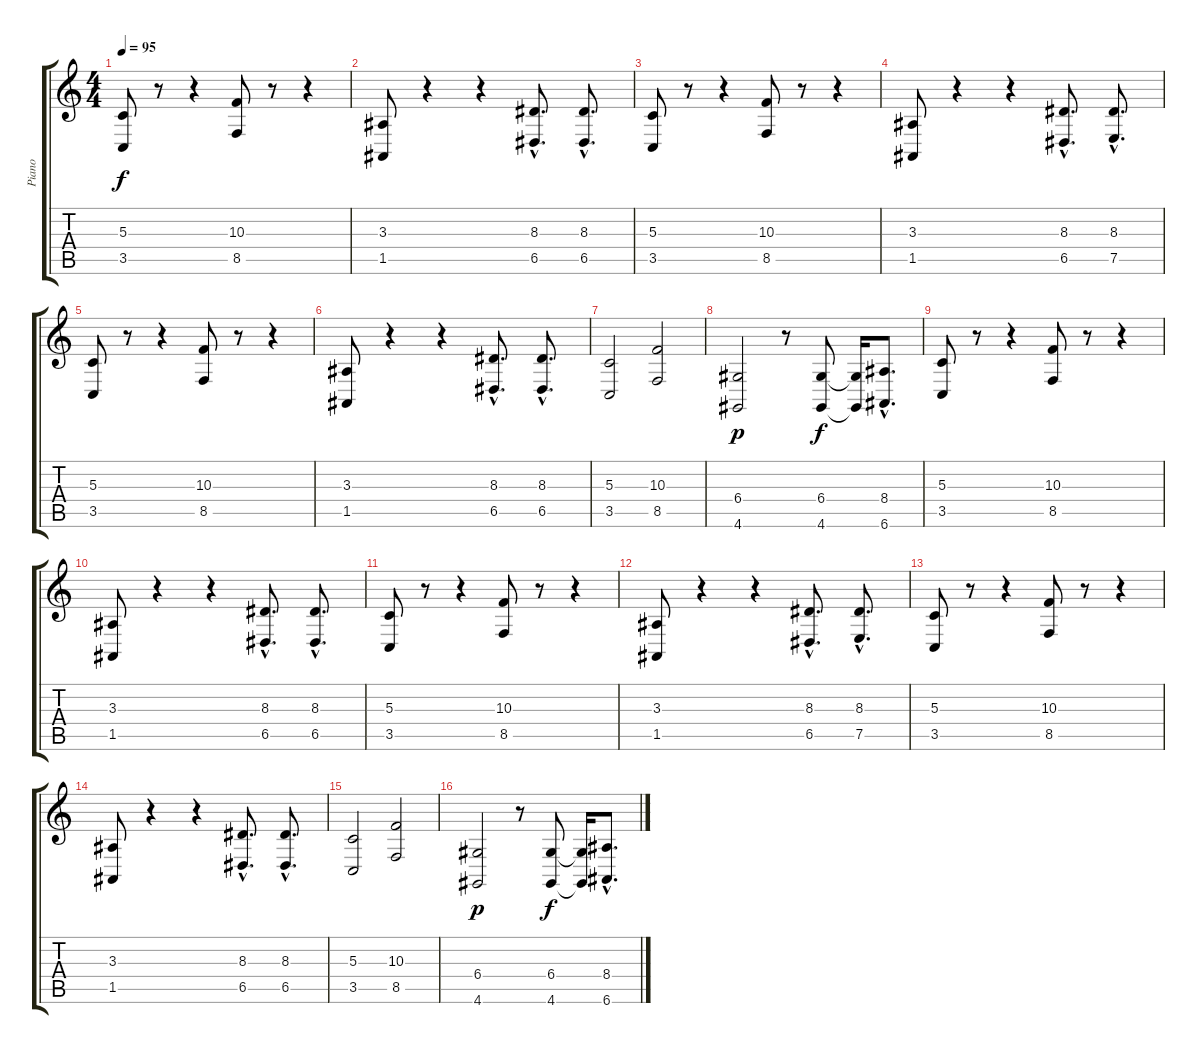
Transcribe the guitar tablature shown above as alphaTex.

\track ("Piano" "Piano") {instrument electricgrandpiano}
\staff {score tabs}
\tuning (E4 B3 G3 D3 A2 E2) {hide}
\ts (4 4)
\tempo 95
\clef g2
\ks c
(5.3 3.5).8{dy f volume 12} r.8 r.4 (10.3 8.5).8 r.8 r.4 |
(3.3 1.5).8 r.4 r.4 (8.3{hac} 6.5{hac}).8{d} (8.3{hac} 6.5{hac}).8{d} |
(5.3 3.5).8 r.8 r.4 (10.3 8.5).8 r.8 r.4 |
(3.3 1.5).8 r.4 r.4 (8.3{hac} 6.5{hac}).8{d} (8.3{hac} 7.5{hac}).8{d} |
(5.3 3.5).8{volume 12} r.8 r.4 (10.3 8.5).8 r.8 r.4 |
(3.3 1.5).8 r.4 r.4 (8.3{hac} 6.5{hac}).8{d} (8.3{hac} 6.5{hac}).8{d} |
(5.3 3.5).2 (10.3 8.5).2 |
(6.4 4.6).2{dy p} r.8 (6.4 4.6).8{dy f} (6.4{t} 4.6{t}).16 (8.4{hac} 6.6{hac}).8{d} |
(5.3 3.5).8{volume 12} r.8 r.4 (10.3 8.5).8 r.8 r.4 |
(3.3 1.5).8 r.4 r.4 (8.3{hac} 6.5{hac}).8{d} (8.3{hac} 6.5{hac}).8{d} |
(5.3 3.5).8 r.8 r.4 (10.3 8.5).8 r.8 r.4 |
(3.3 1.5).8 r.4 r.4 (8.3{hac} 6.5{hac}).8{d} (8.3{hac} 7.5{hac}).8{d} |
(5.3 3.5).8{volume 12} r.8 r.4 (10.3 8.5).8 r.8 r.4 |
(3.3 1.5).8 r.4 r.4 (8.3{hac} 6.5{hac}).8{d} (8.3{hac} 6.5{hac}).8{d} |
(5.3 3.5).2 (10.3 8.5).2 |
(6.4 4.6).2{dy p} r.8 (6.4 4.6).8{dy f} (6.4{t} 4.6{t}).16 (8.4{hac} 6.6{hac}).8{d}
